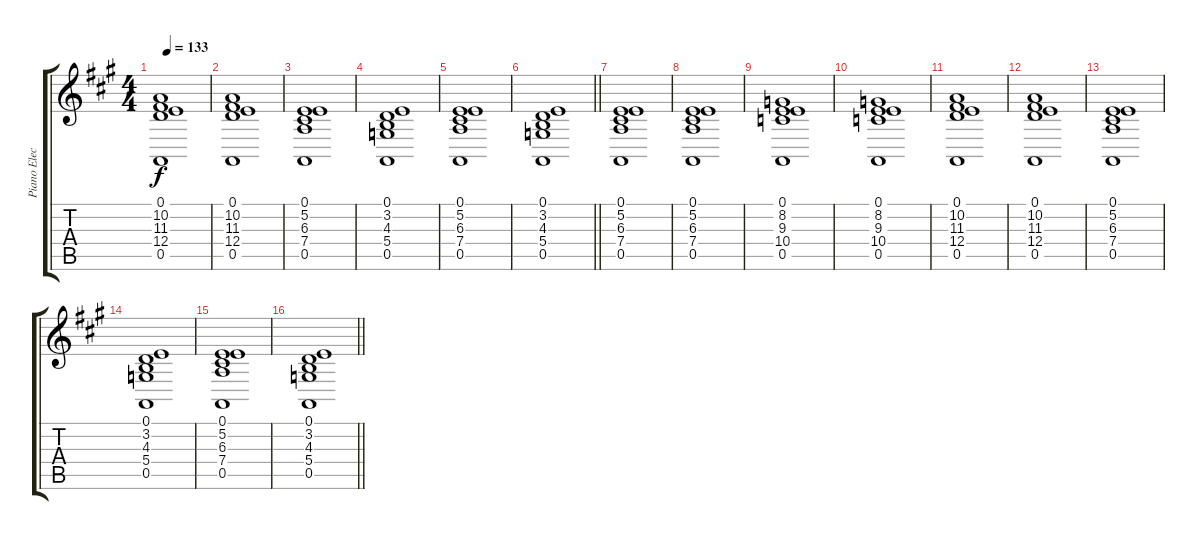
\track ("Piano Elec." "Piano Elec") {instrument electricpiano1}
\staff {score tabs}
\tuning (E4 B3 G3 D3 A2 E2) {hide}
\ts (4 4)
\tempo 133
\clef g2
\ks a
(0.1 10.2 11.3 12.4 0.5).1{dy f} |
(0.1 10.2 11.3 12.4 0.5).1 |
(0.1 5.2 6.3 7.4 0.5).1 |
(0.1 3.2 4.3 5.4 0.5).1 |
(0.1 5.2 6.3 7.4 0.5).1 |
\barLineRight lightlight
(0.1 3.2 4.3 5.4 0.5).1 |
(0.1 5.2 6.3 7.4 0.5).1 |
(0.1 5.2 6.3 7.4 0.5).1 |
(0.1 8.2 9.3 10.4 0.5).1 |
(0.1 8.2 9.3 10.4 0.5).1 |
(0.1 10.2 11.3 12.4 0.5).1 |
(0.1 10.2 11.3 12.4 0.5).1 |
(0.1 5.2 6.3 7.4 0.5).1 |
(0.1 3.2 4.3 5.4 0.5).1 |
(0.1 5.2 6.3 7.4 0.5).1 |
\barLineRight lightlight
(0.1 3.2 4.3 5.4 0.5).1
